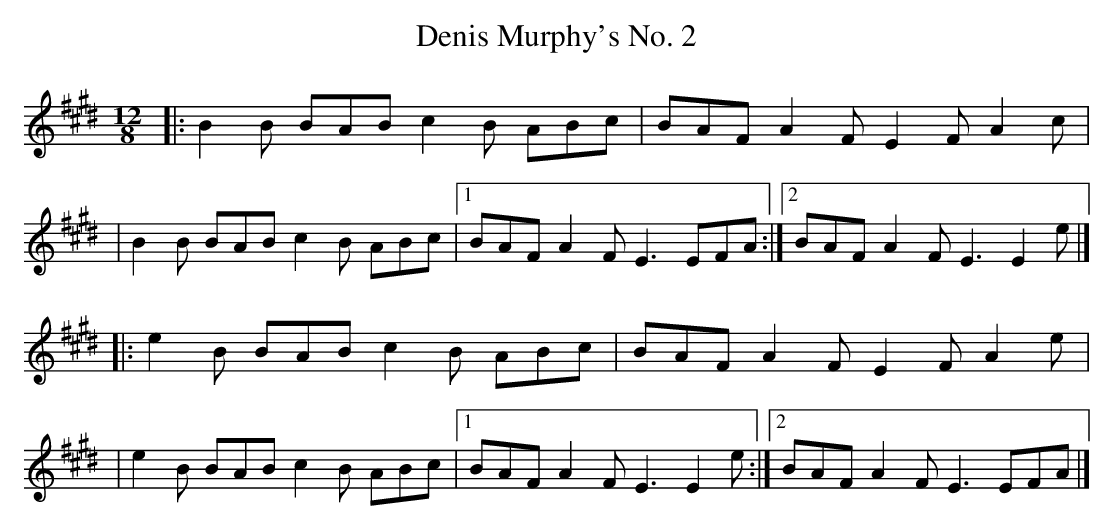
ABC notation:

X:1
T:Denis Murphy's No. 2
M:12/8
L:1/8
K:E
|:B2B BAB c2B ABc|BAF A2F E2F A2c|
|B2B BAB c2B ABc|1 BAF A2F E3 EFA:|2 BAF A2F E3 E2e|]
|:e2B BAB c2B ABc|BAF A2F E2F A2e|
|e2B BAB c2B ABc|1 BAF A2F E3 E2e:|2 BAF A2F E3 EFA|]
